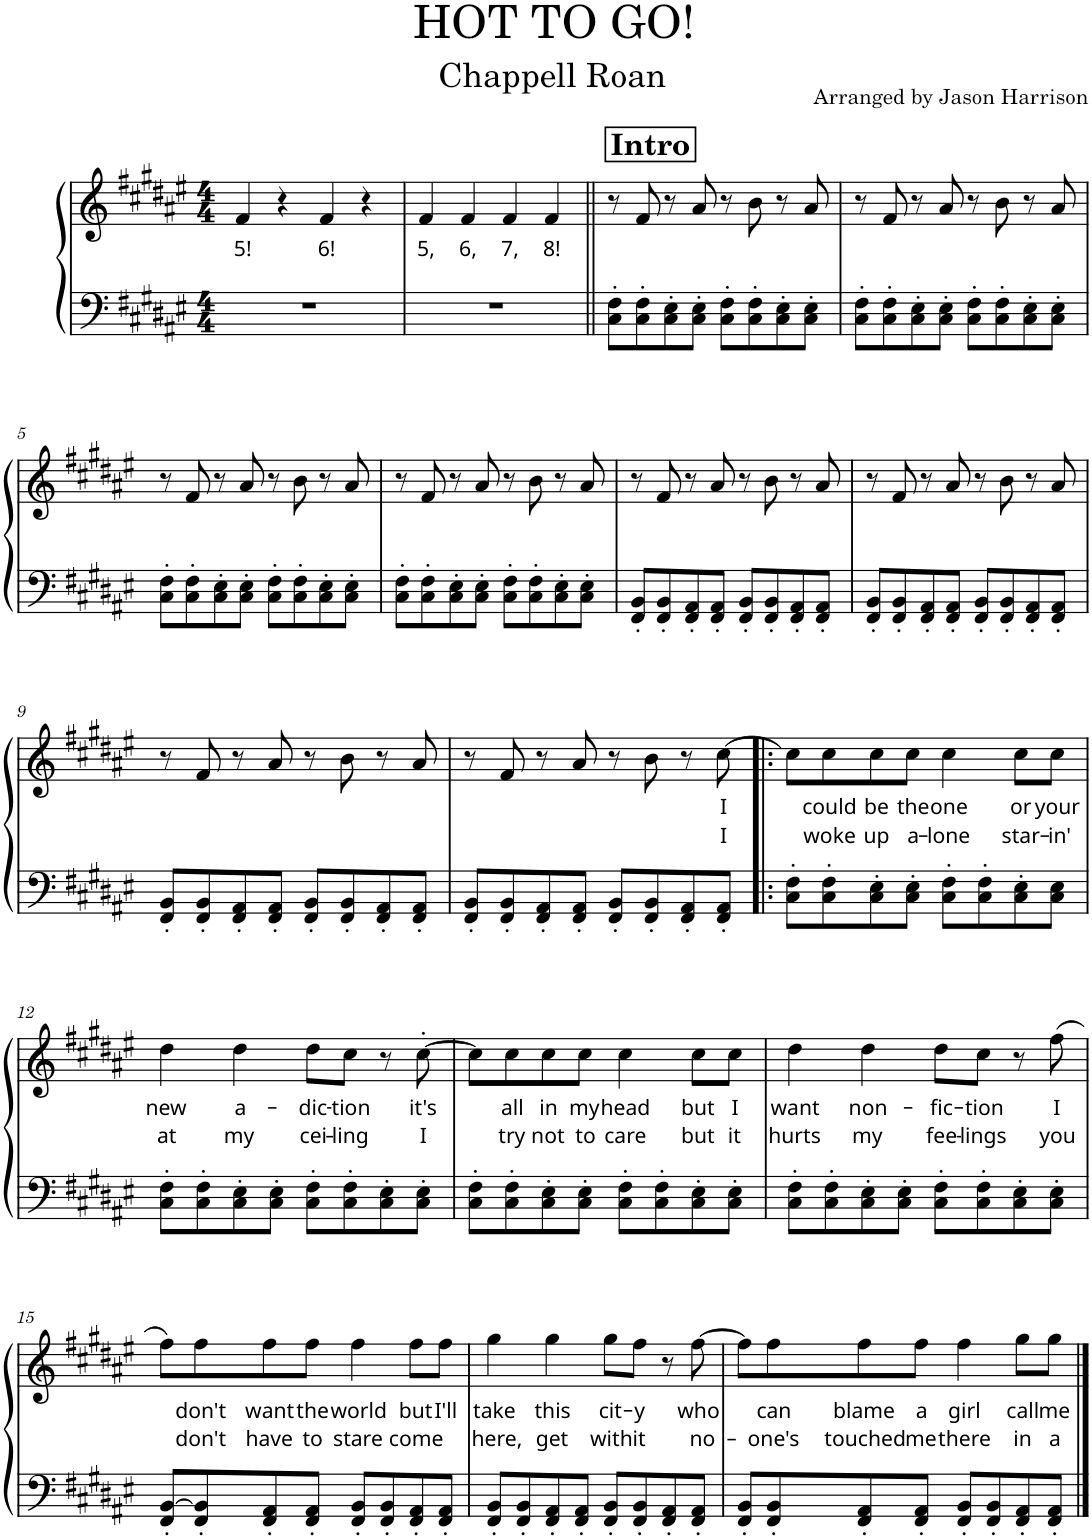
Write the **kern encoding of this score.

**kern	**kern	**text	**text
*part1	*part1	*part1	*part1
*staff2	*staff1	*staff1	*staff1
*I"Piano	*	*	*
*I'Pno	*	*	*
*clefF4	*clefG2	*	*
*k[f#c#g#d#a#e#]	*k[f#c#g#d#a#e#]	*	*
*M4/4	*M4/4	*	*
=1	=1	=1	=1
!	!	!LO:LY:b	!
1r	4f#/	5!	.
.	4r	.	.
!	!	!LO:LY:b	!
.	4f#/	6!	.
.	4r	.	.
=2	=2	=2	=2
!	!	!LO:LY:b	!
1r	4f#/	5,	.
!	!	!LO:LY:b	!
.	4f#/	6,	.
!	!	!LO:LY:b	!
.	4f#/	7,	.
!	!	!LO:LY:b	!
.	4f#/	8!	.
!!LO:REH:place=s1:a:B:cj:fs=14:t=Intro:qo=0.5
=3||	=3||	=3||	=3||
8C#\' 8F#\'L	8r	.	.
8C#\' 8F#\'	8f#/	.	.
8C#\' 8E#\'	8r	.	.
8C#\' 8E#\'J	8a#/	.	.
8C#\' 8F#\'L	8r	.	.
8C#\' 8F#\'	8b\	.	.
8C#\' 8E#\'	8r	.	.
8C#\' 8E#\'J	8a#/	.	.
=4	=4	=4	=4
8C#\' 8F#\'L	8r	.	.
8C#\' 8F#\'	8f#/	.	.
8C#\' 8E#\'	8r	.	.
8C#\' 8E#\'J	8a#/	.	.
8C#\' 8F#\'L	8r	.	.
8C#\' 8F#\'	8b\	.	.
8C#\' 8E#\'	8r	.	.
8C#\' 8E#\'J	8a#/	.	.
!!LO:LB:g=z
=5	=5	=5	=5
8C#\' 8F#\'L	8r	.	.
8C#\' 8F#\'	8f#/	.	.
8C#\' 8E#\'	8r	.	.
8C#\' 8E#\'J	8a#/	.	.
8C#\' 8F#\'L	8r	.	.
8C#\' 8F#\'	8b\	.	.
8C#\' 8E#\'	8r	.	.
8C#\' 8E#\'J	8a#/	.	.
=6	=6	=6	=6
8C#\' 8F#\'L	8r	.	.
8C#\' 8F#\'	8f#/	.	.
8C#\' 8E#\'	8r	.	.
8C#\' 8E#\'J	8a#/	.	.
8C#\' 8F#\'L	8r	.	.
8C#\' 8F#\'	8b\	.	.
8C#\' 8E#\'	8r	.	.
8C#\' 8E#\'J	8a#/	.	.
=7	=7	=7	=7
8FF#/' 8BB/'L	8r	.	.
8FF#/' 8BB/'	8f#/	.	.
8FF#/' 8AA#/'	8r	.	.
8FF#/' 8AA#/'J	8a#/	.	.
8FF#/' 8BB/'L	8r	.	.
8FF#/' 8BB/'	8b\	.	.
8FF#/' 8AA#/'	8r	.	.
8FF#/' 8AA#/'J	8a#/	.	.
=8	=8	=8	=8
8FF#/' 8BB/'L	8r	.	.
8FF#/' 8BB/'	8f#/	.	.
8FF#/' 8AA#/'	8r	.	.
8FF#/' 8AA#/'J	8a#/	.	.
8FF#/' 8BB/'L	8r	.	.
8FF#/' 8BB/'	8b\	.	.
8FF#/' 8AA#/'	8r	.	.
8FF#/' 8AA#/'J	8a#/	.	.
!!LO:LB:g=z
=9	=9	=9	=9
8FF#/' 8BB/'L	8r	.	.
8FF#/' 8BB/'	8f#/	.	.
8FF#/' 8AA#/'	8r	.	.
8FF#/' 8AA#/'J	8a#/	.	.
8FF#/' 8BB/'L	8r	.	.
8FF#/' 8BB/'	8b\	.	.
8FF#/' 8AA#/'	8r	.	.
8FF#/' 8AA#/'J	8a#/	.	.
=10	=10	=10	=10
8FF#/' 8BB/'L	8r	.	.
8FF#/' 8BB/'	8f#/	.	.
8FF#/' 8AA#/'	8r	.	.
8FF#/' 8AA#/'J	8a#/	.	.
8FF#/' 8BB/'L	8r	.	.
8FF#/' 8BB/'	8b\	.	.
8FF#/' 8AA#/'	8r	.	.
!	!	!LO:LY:b	!LO:LY:b
8FF#/' 8AA#/'J	[>8cc#\	I	I
=11!|:	=11!|:	=11!|:	=11!|:
8C#\' 8F#\'L	8cc#\L]	.	.
!	!	!LO:LY:b	!LO:LY:b
8C#\' 8F#\'	8cc#\	could	woke
!	!	!LO:LY:b	!LO:LY:b
8C#\' 8E#\'	8cc#\	be	up
!	!	!LO:LY:b	!LO:LY:b
8C#\' 8E#\'J	8cc#\J	the	a-
!	!	!LO:LY:b	!LO:LY:b
8C#\' 8F#\'L	4cc#\	one	-lone
8C#\' 8F#\'	.	.	.
!	!	!LO:LY:b	!LO:LY:b
8C#\' 8E#\'	8cc#\L	or	star-
!	!	!LO:LY:b	!LO:LY:b
8C#\ 8E#\J	8cc#\J	your	-in'
!!LO:LB:g=z
=12	=12	=12	=12
!	!	!LO:LY:b	!LO:LY:b
8C#\' 8F#\'L	4dd#\	new	at
8C#\' 8F#\'	.	.	.
!	!	!LO:LY:b	!LO:LY:b
8C#\' 8E#\'	4dd#\	a-	my
8C#\' 8E#\'J	.	.	.
!	!	!LO:LY:b	!LO:LY:b
8C#\' 8F#\'L	8dd#\L	-dic-	cei-
!	!	!LO:LY:b	!LO:LY:b
8C#\' 8F#\'	8cc#\J	-tion	-ling
8C#\' 8E#\'	8r	.	.
!	!	!LO:LY:b	!LO:LY:b
8C#\' 8E#\'J	[>8cc#'\	it's	I
=13	=13	=13	=13
8C#\' 8F#\'L	8cc#\L]	.	.
!	!	!LO:LY:b	!LO:LY:b
8C#\' 8F#\'	8cc#\	all	try
!	!	!LO:LY:b	!LO:LY:b
8C#\' 8E#\'	8cc#\	in	not
!	!	!LO:LY:b	!LO:LY:b
8C#\' 8E#\'J	8cc#\J	my	to
!	!	!LO:LY:b	!LO:LY:b
8C#\' 8F#\'L	4cc#\	head	care
8C#\' 8F#\'	.	.	.
!	!	!LO:LY:b	!LO:LY:b
8C#\' 8E#\'	8cc#\L	but	but
!	!	!LO:LY:b	!LO:LY:b
8C#\' 8E#\'J	8cc#\J	I	it
=14	=14	=14	=14
!	!	!LO:LY:b	!LO:LY:b
8C#\' 8F#\'L	4dd#\	want	hurts
8C#\' 8F#\'	.	.	.
!	!	!LO:LY:b	!LO:LY:b
8C#\' 8E#\'	4dd#\	non-	my
8C#\' 8E#\'J	.	.	.
!	!	!LO:LY:b	!LO:LY:b
8C#\' 8F#\'L	8dd#\L	-fic-	fee-
!	!	!LO:LY:b	!LO:LY:b
8C#\' 8F#\'	8cc#\J	-tion	-lings
8C#\' 8E#\'	8r	.	.
!	!	!LO:LY:b	!LO:LY:b
8C#\' 8E#\'J	(>8ff#\	I	you
!!LO:LB:g=z
=15	=15	=15	=15
8FF#/' [>8BB/'L	8ff#\L)	.	.
!	!	!LO:LY:b	!LO:LY:b
8FF#/' 8BB/]'	8ff#\	don't	don't
!	!	!LO:LY:b	!LO:LY:b
8FF#/' 8AA#/'	8ff#\	want	have
!	!	!LO:LY:b	!LO:LY:b
8FF#/' 8AA#/'J	8ff#\J	the	to
!	!	!LO:LY:b	!LO:LY:b
8FF#/' 8BB/'L	4ff#\	world	stare
8FF#/' 8BB/'	.	.	.
!	!	!LO:LY:b	!LO:LY:b
8FF#/' 8AA#/'	8ff#\L	but	come
!	!	!LO:LY:b	!
8FF#/' 8AA#/'J	8ff#\J	I'll	.
=16	=16	=16	=16
!	!	!LO:LY:b	!LO:LY:b
8FF#/' 8BB/'L	4gg#\	take	here,
8FF#/' 8BB/'	.	.	.
!	!	!LO:LY:b	!LO:LY:b
8FF#/' 8AA#/'	4gg#\	this	get
8FF#/' 8AA#/'J	.	.	.
!	!	!LO:LY:b	!LO:LY:b
8FF#/' 8BB/'L	8gg#\L	cit-	with
!	!	!LO:LY:b	!LO:LY:b
8FF#/' 8BB/'	8ff#\J	-y	it
8FF#/' 8AA#/'	8r	.	.
!	!	!LO:LY:b	!LO:LY:b
8FF#/' 8AA#/'J	[>8ff#\	who	no-
=17	=17	=17	=17
8FF#/' 8BB/'L	8ff#\L]	.	.
!	!	!LO:LY:b	!LO:LY:b
8FF#/' 8BB/'	8ff#\	can	-one's
!	!	!LO:LY:b	!LO:LY:b
8FF#/' 8AA#/'	8ff#\	blame	touched
!	!	!LO:LY:b	!LO:LY:b
8FF#/' 8AA#/'J	8ff#\J	a	me
!	!	!LO:LY:b	!LO:LY:b
8FF#/' 8BB/'L	4ff#\	girl	there
8FF#/' 8BB/'	.	.	.
!	!	!LO:LY:b	!LO:LY:b
8FF#/' 8AA#/'	8gg#\L	call	in
!	!	!LO:LY:b	!LO:LY:b
8FF#/' 8AA#/'J	8gg#\J	me	a
==	==	==	==
*-	*-	*-	*-
